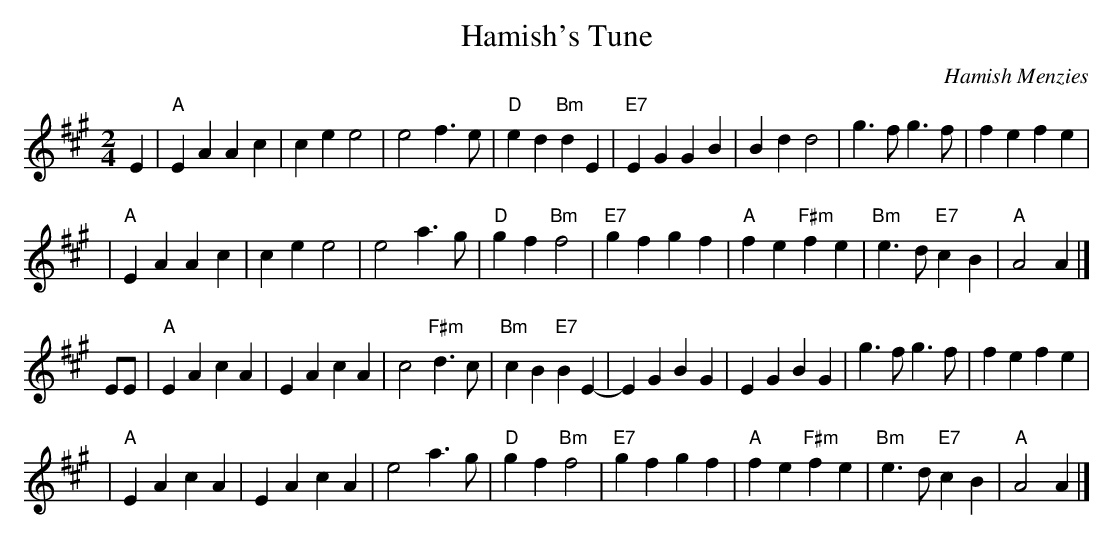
X:1
T: Hamish's Tune
C: Hamish Menzies
M: 2/4
L: 1/8
K: A
E2 \
|  "A"E2A2 A2c2 | c2e2 e4 | e4  f3e |  "D"e2d2 "Bm"d2E2 \
| "E7"E2G2 G2B2 | B2d2 d4 | g3f g3f |     f2e2     f2e2 |
|  "A"E2A2 A2c2 | c2e2 e4 | e4  a3g |  "D"g2f2 "Bm"f4   \
| "E7"g2f2 g2f2 | "A"f2e2 "F#m"f2e2 | "Bm"e3d  "E7"c2B2 | "A"A4 A2 |]
EE \
|  "A"E2A2 c2A2 | E2A2 c2A2 | c4 "F#m"d3c | "Bm"c2B2 "E7"B2E2- \
|     E2G2 B2G2 | E2G2 B2G2 | g3f     g3f |    f2e2      f2e2  |
|  "A"E2A2 c2A2 | E2A2 c2A2 | e4      a3g | "D"g2f2  "Bm"f4    \
| "E7"g2f2 g2f2 | "A"f2e2 "F#m"f2e2 | "Bm"e3d "E7"c2B2 | "A"A4 A2 |]
